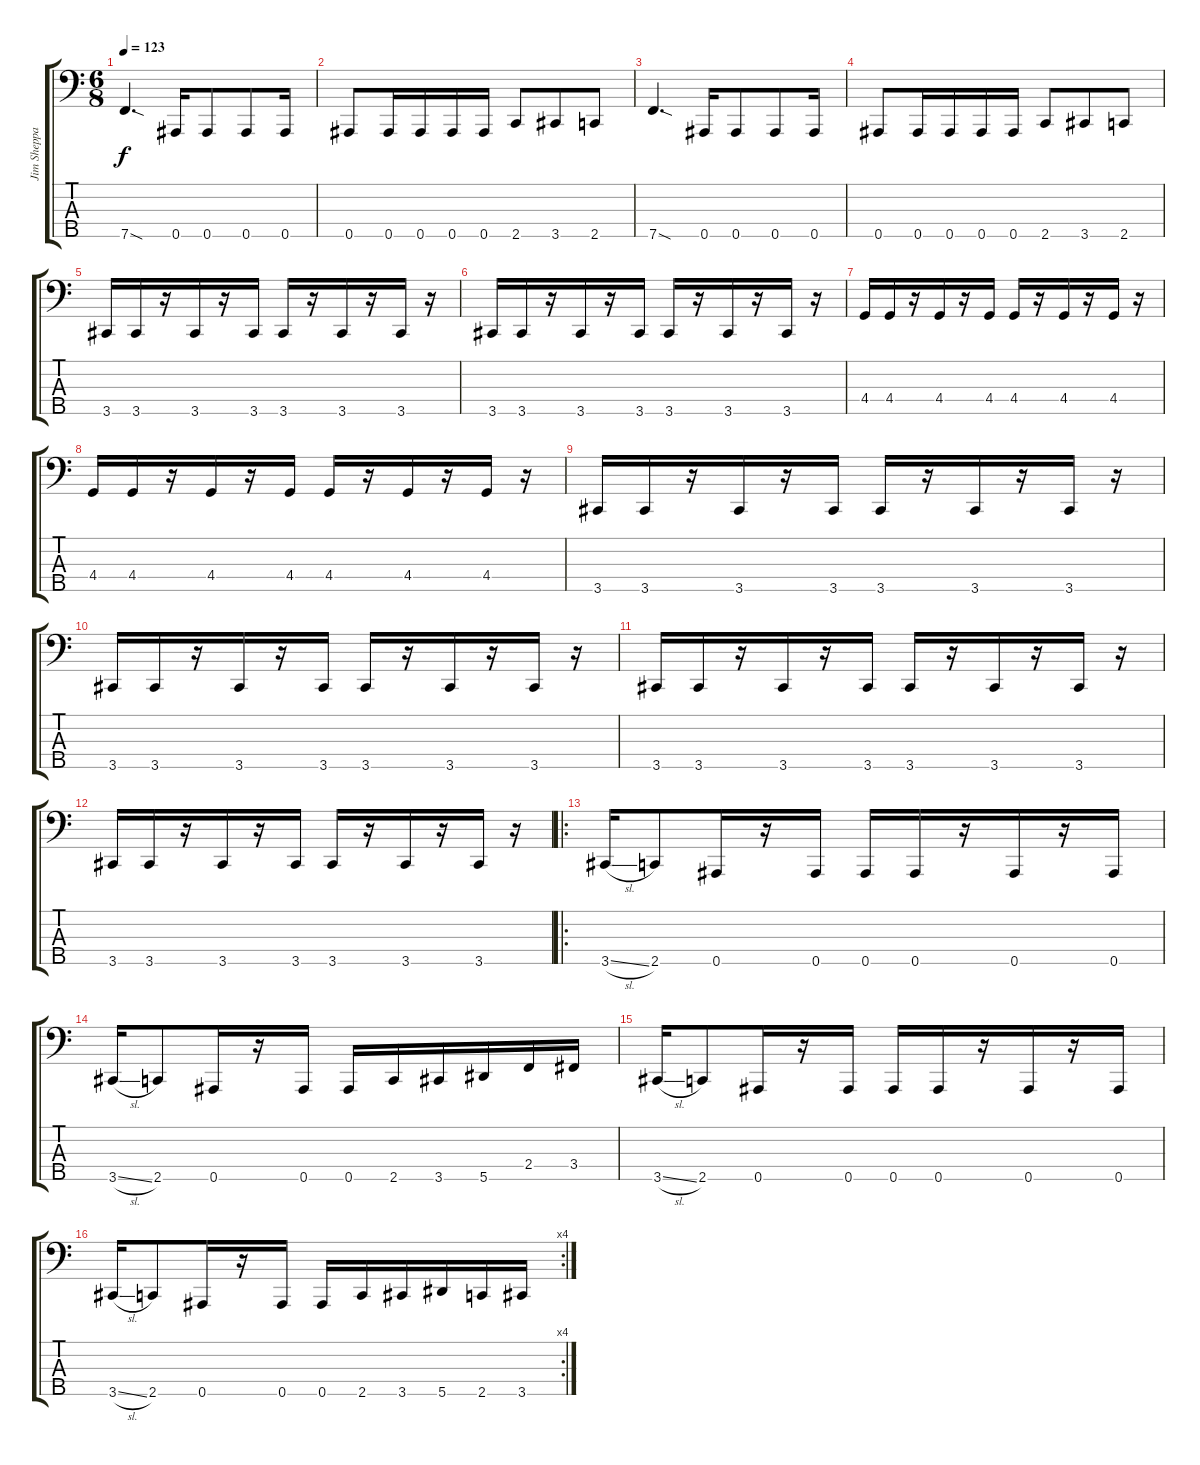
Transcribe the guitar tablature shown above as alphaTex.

\track ("Jim Sheppard" "Jim Sheppa") {instrument electricbasspick}
\staff {score tabs}
\tuning (Gb2 Db2 Ab1 Eb1 Bb0) {hide}
\ts (6 8)
\tempo 123
\clef f4
\ks c
7.5{sod}.4{d dy f} 0.5.16 0.5.8 0.5.8 0.5.16 |
0.5.8 0.5.16 0.5.16 0.5.16 0.5.16 2.5.8 3.5.8 2.5.8 |
7.5{sod}.4{d} 0.5.16 0.5.8 0.5.8 0.5.16 |
0.5.8 0.5.16 0.5.16 0.5.16 0.5.16 2.5.8 3.5.8 2.5.8 |
3.5.16 3.5.16 r.16 3.5.16 r.16 3.5.16 3.5.16 r.16 3.5.16 r.16 3.5.16 r.16 |
3.5.16 3.5.16 r.16 3.5.16 r.16 3.5.16 3.5.16 r.16 3.5.16 r.16 3.5.16 r.16 |
4.4.16 4.4.16 r.16 4.4.16 r.16 4.4.16 4.4.16 r.16 4.4.16 r.16 4.4.16 r.16 |
4.4.16 4.4.16 r.16 4.4.16 r.16 4.4.16 4.4.16 r.16 4.4.16 r.16 4.4.16 r.16 |
3.5.16 3.5.16 r.16 3.5.16 r.16 3.5.16 3.5.16 r.16 3.5.16 r.16 3.5.16 r.16 |
3.5.16 3.5.16 r.16 3.5.16 r.16 3.5.16 3.5.16 r.16 3.5.16 r.16 3.5.16 r.16 |
3.5.16 3.5.16 r.16 3.5.16 r.16 3.5.16 3.5.16 r.16 3.5.16 r.16 3.5.16 r.16 |
3.5.16 3.5.16 r.16 3.5.16 r.16 3.5.16 3.5.16 r.16 3.5.16 r.16 3.5.16 r.16 |
\ro
3.5{sl}.16 2.5.8 0.5.16 r.16 0.5.16 0.5.16 0.5.16 r.16 0.5.16 r.16 0.5.16 |
3.5{sl}.16 2.5.8 0.5.16 r.16 0.5.16 0.5.16 2.5.16 3.5.16 5.5.16 2.4.16 3.4.16 |
3.5{sl}.16 2.5.8 0.5.16 r.16 0.5.16 0.5.16 0.5.16 r.16 0.5.16 r.16 0.5.16 |
\rc 4
3.5{sl}.16 2.5.8 0.5.16 r.16 0.5.16 0.5.16 2.5.16 3.5.16 5.5.16 2.5.16 3.5.16
